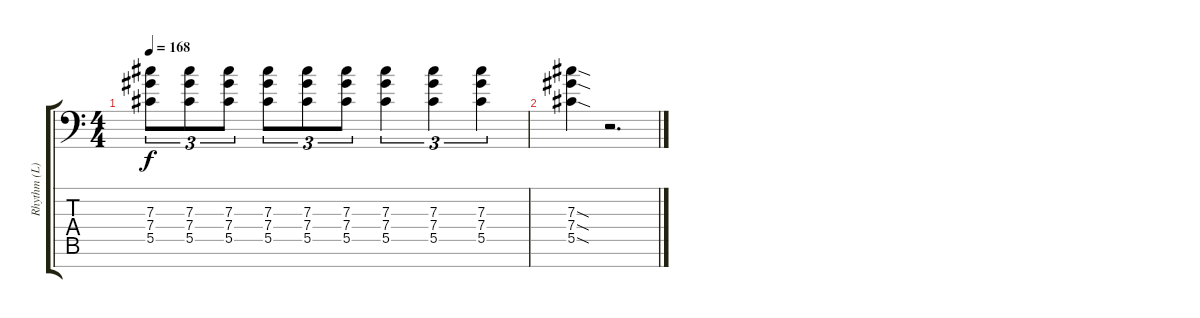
\track ("Rhythm (L)" "Rhythm (L)") {instrument distortionguitar}
\staff {score tabs}
\tuning (Eb4 Bb3 Gb3 Db3 Ab2 Eb2 Bb1) {hide}
\ts (4 4)
\tempo 168
\clef f4
\ks c
(7.3 7.4 5.5).8{tu (3 2) dy f} (7.3 7.4 5.5).8{tu (3 2)} (7.3 7.4 5.5).8{tu (3 2)} (7.3 7.4 5.5).8{tu (3 2)} (7.3 7.4 5.5).8{tu (3 2)} (7.3 7.4 5.5).8{tu (3 2)} (7.3 7.4 5.5).4{tu (3 2)} (7.3 7.4 5.5).4{tu (3 2)} (7.3 7.4 5.5).4{tu (3 2)} |
(7.3{sod} 7.4{sod} 5.5{sod}).4 r.2{d}
